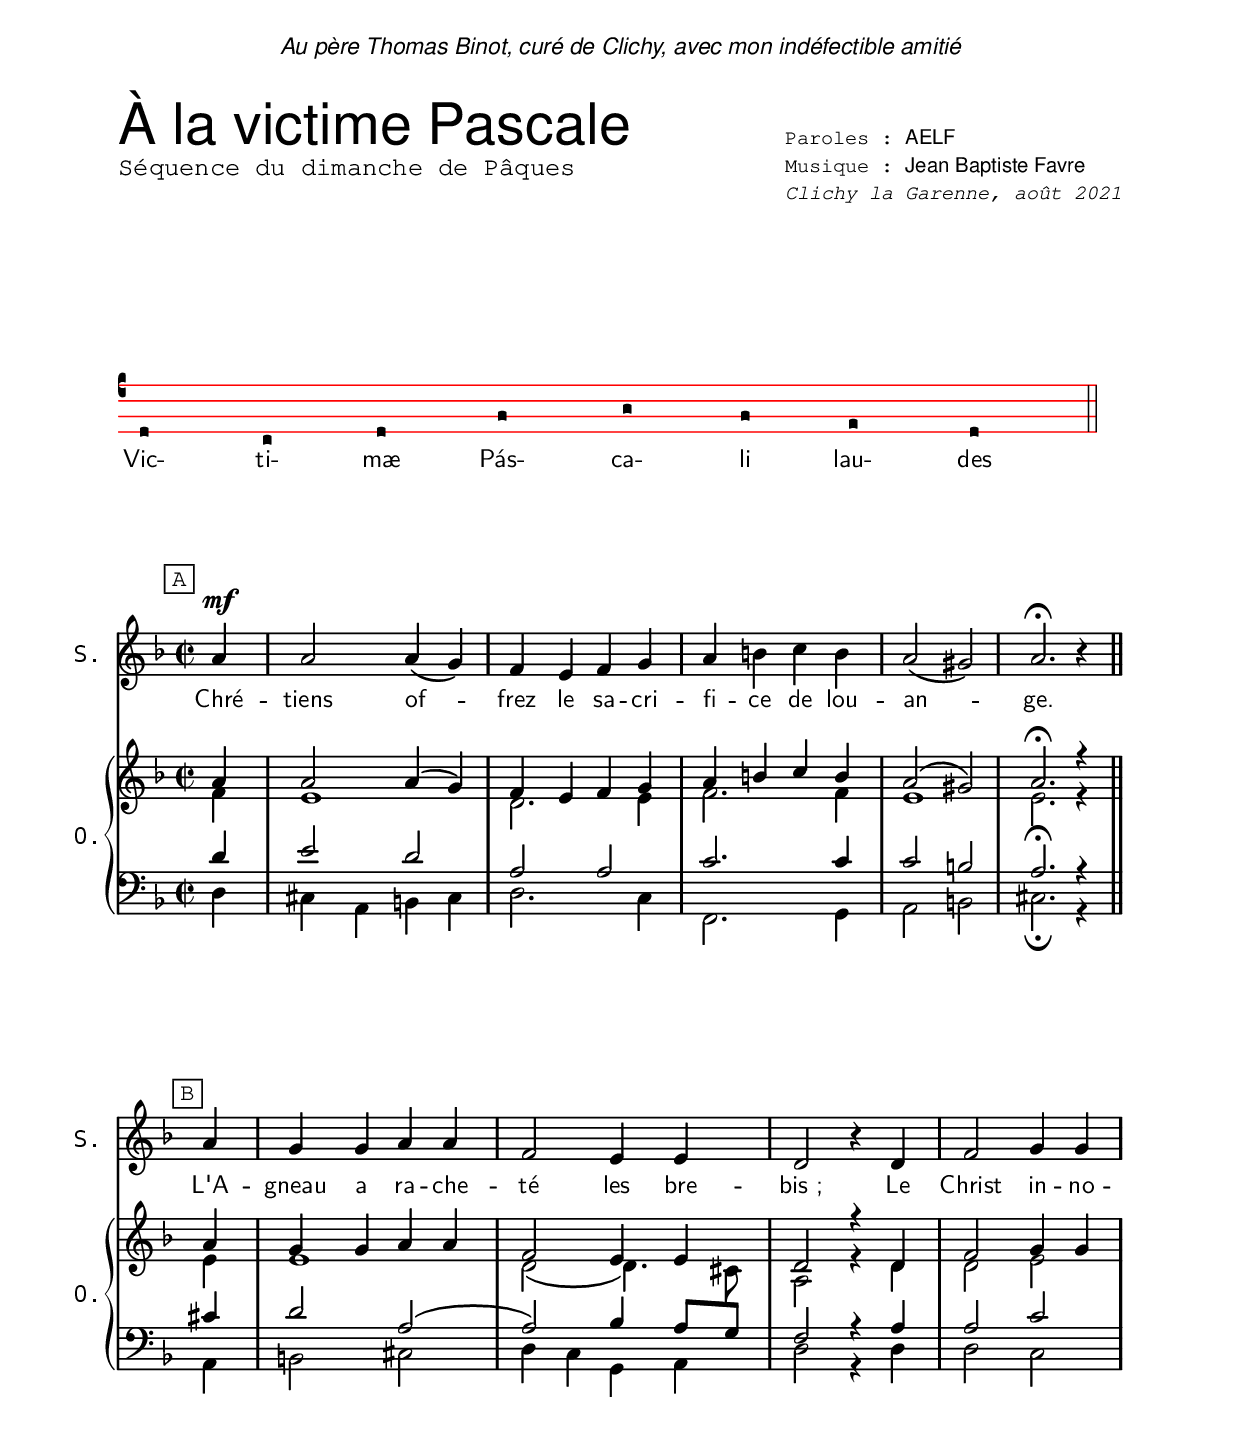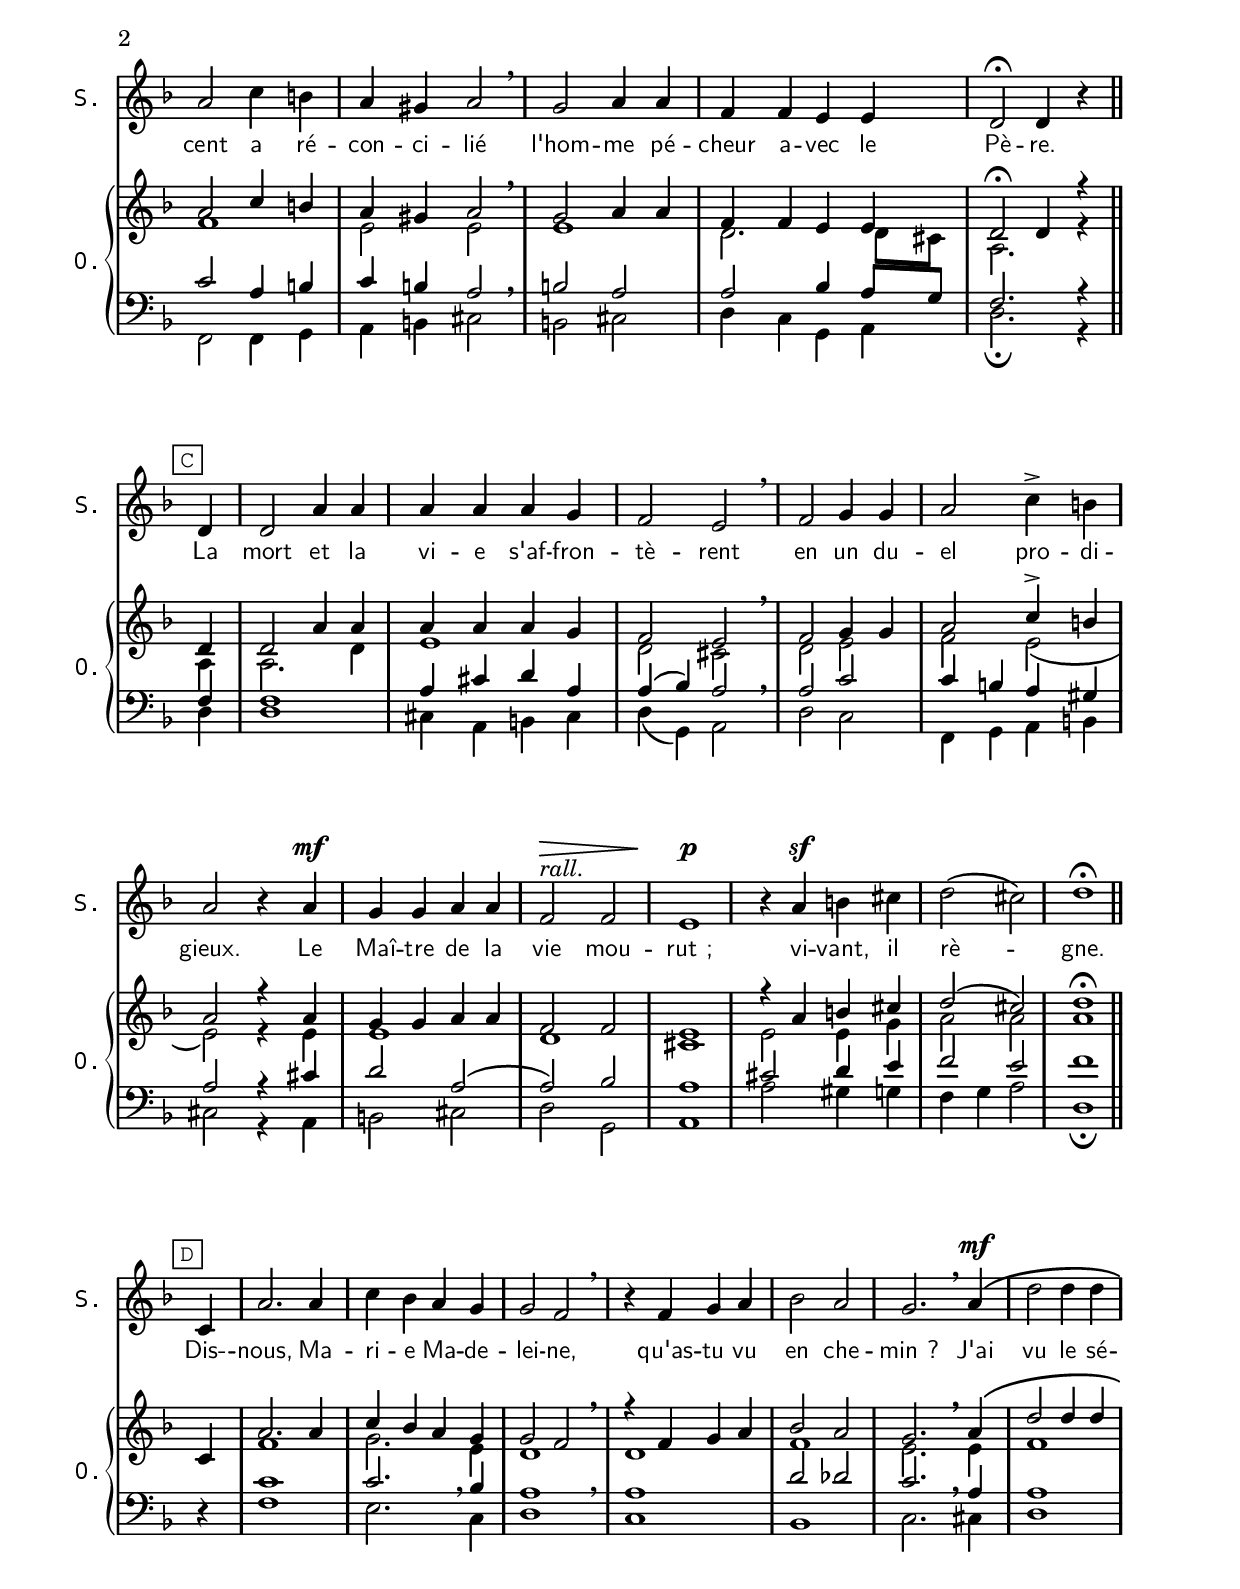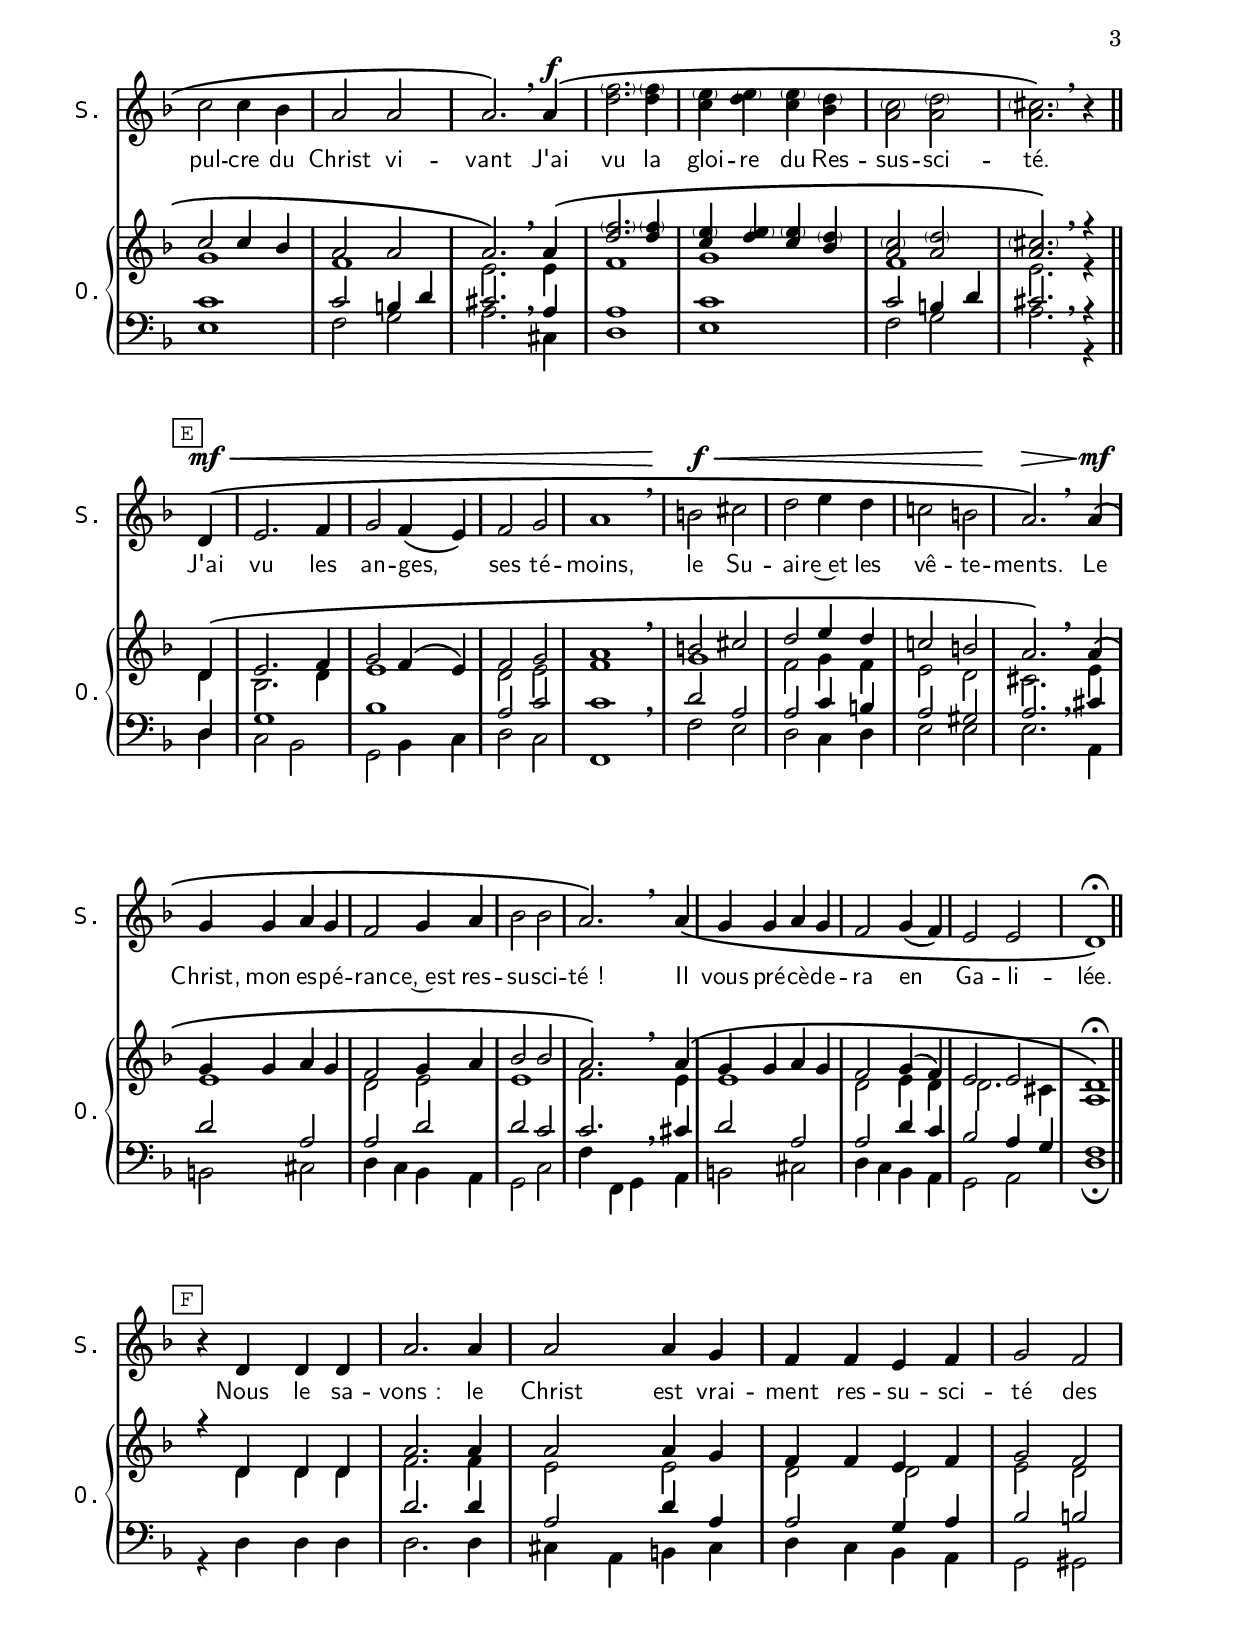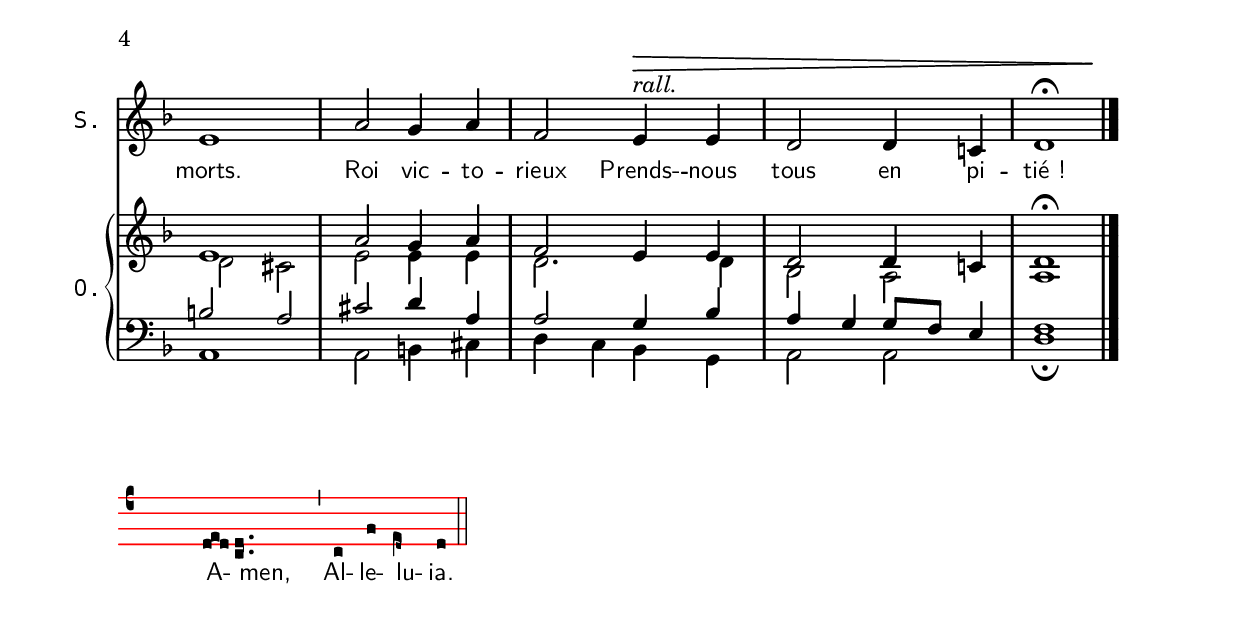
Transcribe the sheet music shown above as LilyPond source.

\version "2.22.0"
\language "english"
\include "gregorian.ly"
\include "../libs/commonFunctions.ily"

headers = \header {
  title = "À la victime Pascale"
  subtitle = "Séquence du dimanche de Pâques"
  composer = "Jean Baptiste Favre"
  poet = "AELF"
  subsubtitle = "Clichy la Garenne, août 2021"
  dedication = "Au père Thomas Binot, curé de Clichy, avec mon indéfectible amitié"
  }

cantusSolistMusic = {
  \clef "vaticana-do3"
  %\noBreak
  d c d f g f e d \finalis
  }
amenSolistMusic = {
  \clef "vaticana-do3"
  \[ d\melisma e d\melismaEnd \] \[ \augmentum c\melisma \pes \augmentum d\melismaEnd \] \divisioMinima c f \[ e\melisma \flexa \deminutum d\melismaEnd \] d \finalis
  }

%%%%%%%%%%%%%%%%%%%%%%%%%%
%%%%%     Répons     %%%%%
%%%%%%%%%%%%%%%%%%%%%%%%%%
solisteDynamics = {
  \key f \major \time 2/2
  \markCustom "A"
  \partial 4 s4\mf s1*5  \bar "||" \break % Chrétiens offrez…
  \markCustom "B"
  \partial 4 s4 s1*6
  s4 s2. s1*2  \bar "||" \break % L'Agneau…
  \markCustom "C"
  \partial 4 s4 s1*5 s2. s4\mf s1 s4-\markup{\italic rall.}\> s2. s2\!\p s2 s4 s4\sf s2 s1*2 \bar "||" \break % La mort et la vie…
  \markCustom "D"
  \partial 4 s4 s1*5 s2. s4\mf s1*3 s2. s4\f s1*4 \bar "||" \break % Dis-nous Marie Madeleine…
  \markCustom "E"
  \partial 4 s4\mf\< s1*4 s4\!\f\< s2. s1*2 s4\!\> s2\! s4\mf s1*8 \bar "||" \break % J'ai vu les anges
  \markCustom "F"
                s1*7 s2 s2-\markup{\italic rall.}\> s1 s2. s4\! \bar "|." \break % Nous le savons
  }

sopranosMusic = \relative c'' {
  \partial 4 a4 a2 a4 (g) f4 e f g a b c b a2 (gs) a2.\fermata r4 % Chrétiens offrez…

  \partial 4 a4 g g a a f2 e4 e d2 r4 % L'Agneau…
  d4 f2 g4 g a2 c4 b a4 gs a2 \breathe
  g2 %{ apaisé %} a4 a f f e e d2\fermata d4 r4

  \partial 4 d d2 a'4 a a4 a a4 g f2 e2 \breathe % La mort et la vie…
  f2 g4 g a2 c4-> b a2 r4
  a4 g g a a f2 f e1
  r4 %{ éclatant %} a4 b cs d2 (cs) d1\fermata

  \partial 4 %{ un peu plus allant %} c,4 a'2. a4 c bf a g g2 f2 \breathe % Dis-nous Marie Madeleine…
  r4 f4 g a bf2 a g2. \breathe
  %{ Si possible, voix de femme %} a4\( d2 d4 d c2 c4 bf a2 a a2.\) \breathe
  a4\( %{ Si possible, on prendra les notes supérieures entre parenthèse %} <d \parenthesize f>2. <d \parenthesize f>4 <c \parenthesize e> <d \parenthesize e> <c \parenthesize e> <bf \parenthesize d> <a \parenthesize c>2 <a \parenthesize d> <a \parenthesize cs>2.\) \breathe r4

  d,4\( e2. f4 g2 f4 (e) f2 g a1 \breathe % J'ai vu les Anges
  b2 cs d e4 d c!2 b a2.\) \breathe
  %{ intérieur et tendre %} a4\( g g a4 g f2 g4 a bf2 bf a2.\) \breathe
  a4\( g g a g f2 g4 (f) e2 e d1\)\fermata

  %{ sûr et confiant %} r4 d d4 d a'2. a4 a2 a4 g4 f f e f g2 f e1 % Nous le savons
  a2 g4 a f2
  %{ implorant %} e4 e d2 d4 c! d1\fermata
  }

altosMusic = \relative c' {
  \partial 4 f4 e1 d2. e4 f2. f4 e1 e2. r4 % Chrétiens offrez…

  \partial 4 e4 e1 d2 (d4.) cs8 a2 r4 % L'Agneau…
  d4 d2 e2 f1 e2 e2 \breathe
  e1 d2. d8 cs a2. r4

  \partial 4 a4 a2. d4 e1 d2 cs2 \breathe % La mort et la vie…
  d2 e f e2 (e) r4
  e4 e1 d1 cs1
  e2  e4 g a2 a2 a1

  \partial 4 s4 f1 g2. e4 d1 \breathe % Dis-nous Marie Madeleine…
  d1 f1 e2. \breathe
  e4 f1 g1 f1 e2. \breathe
  e4 f1 g1 f1 e2. \breathe r4

  \partial 4 d4 bf2. d4 e1 d2 e f1 \breathe % J'ai vu les anges
  g1 f2 g4 f e2 d cs2. \breathe
  e4 e1 d2 e2 e1 f2. \breathe
  e4 e1 d2 e4 d d2. cs4 a1

  s4 d4 d d f2. f4 e2 e d d e d d cs2 % Nous le savons
  e2 e4 e d2. d4 bf2 a a1
  }

tenorsMusic =  \relative c' {
  \partial 4 d4 e2 d2 a2 a2 c2. c4 c2 b a2. \fermata r4 % Chrétiens offrez…

  \partial 4 cs4 d2 a2 (a2) bf4 a8 g f2 r4 % L'Agneau…
  a4 a2 c2 c2 a4 b c4 b a2 \breathe
  b2 a a2 bf4 a8 g f2. r4

  \partial 4 f4 f1 a4 cs d a a4 (bf) a2 \breathe % La mort et la vie…
  a2 c c4 b a gs a2 r4 cs d2 a (a2) bf a1
  cs2 d4 e f2 e f1

  \partial 4 s4 c1 c2. \breathe  % Dis-nous Marie Madeleine…
  bf4 a1 a d2 df c2. \breathe
  a4 a1 c c2 b4 d cs2. \breathe
  a4 a1 c c2 b4 d cs2. \breathe r4

  \partial 4 d,4 g1 bf a2 c c1 \breathe % J'ai vu les anges
  d2 a a c4 b a2 gs a2. \breathe
  cs4 d2 a2 a2 d2 d2 c2 c2. \breathe
  cs4  d2 a a d4 c bf2 a4 g f1

  s1 d'2. d4 a2 d4 a a2 g4 a bf2 b b a2 % Nous le savons
  cs2 d4 a a2 g4 bf a g g8 f e4 f1
  }

bassesMusic =  \relative c {
  \partial 4 d4 cs a b cs d2. c4 f,2. g4 a2 b cs2. \fermata r4 % Chrétiens offrez…

  \partial 4 a4 b2 cs2 d4 c g a d2 r4 % L'Agneau…
  d4 d2 c f, f4 g a4 b cs2 \breathe
  b2 cs d4 c g a d2. \fermata r4

  \partial 4 d4 d1 cs4 a b cs d4 (g,) a2 \breathe % La mort et la vie…
  d2 c f,4 g a b cs2 r4
  a4 b2 cs d2 g, a1
  %a2 b4 cs d2 g,4 a d1 \fermata
  a'2 gs4 g f g a2 d,1 \fermata

  \partial 4 \oneVoice r4 \voiceTwo f1 e2. c4 d1 \breathe % Dis-nous Marie Madeleine…
  c bf1 c2. \breathe
  cs4 d1 e f2 g a2. \breathe
  cs,4 d1 e f2 g a2. \breathe r4

  \partial 4 d,4 c2 bf g bf4 c d2 c f,1 \breathe % J'ai vu les anges
  f'2 e d c4 d e2 e e2. \breathe
  a,4 b2 cs d4 c bf a g2 c f4 f, g \breathe
  a4 b2 cs d4 c bf a g2 a d1 \fermata

  r4 d4 d d d2. d4 cs a b cs d c bf a g2 gs a1 % Nous le savons
  a2 b4 cs d4 c bf g a2 a d1 \fermata
  }
Lyrics = \lyricmode {
  Chré -- tiens of -- frez le sa -- cri -- fi -- ce de lou -- an -- ge.

  L'A -- gneau a ra -- che -- té les bre -- bis&nbsp;;
  Le Christ in -- no -- cent a ré -- con -- ci -- lié
  l'hom -- me pé -- cheur a -- vec le Pè -- re.

  La mort et la vi -- e s'af -- fron -- tè -- rent
  en un du -- el pro -- di -- gieux.
  Le Maî -- tre de la vie mou -- rut&nbsp;; vi -- vant, il rè -- gne.

  Dis- -- nous, Ma -- ri -- e Ma -- de -- lei -- ne,
  qu'as -- tu vu en che -- min&nbsp;?
  J'ai vu le sé -- pul -- cre du Christ vi -- vant
  J'ai vu la gloi -- re du Res -- sus -- sci -- té.

  J'ai vu les an -- ges, ses té -- moins,
  le Su -- ai -- re~et les vê -- te -- ments.
  Le Christ, mon es -- pé -- ran -- ce,~est res -- su -- sci -- té&nbsp;!
  Il vous pré -- cè -- de -- ra en Ga -- li -- lée.

  Nous le sa -- vons&nbsp;: le Christ
  est vrai -- ment res -- su -- sci -- té des morts.

  Roi vic -- to -- rieux
  Prends- -- nous tous en pi -- tié&nbsp;!
  }

%%%%%%%%%%%%%%%%%%%%%%%%%%%%%%%%%%%%%%%%%%%%
%%%%%          DRAW PARTITION          %%%%%
%%%%%%%%%%%%%%%%%%%%%%%%%%%%%%%%%%%%%%%%%%%%
scoreHeaders = \headers
scorePaper = \paper {
    left-margin = 2\cm
    right-margin = 2\cm
    bottom-margin = 0.5\cm
    two-sided = ##f
    oddFooterMarkup = {}
    #(include-special-characters)

    markup-system-spacing = #'((basic-distance . 30)
      (minimum-distance . 30)
       (padding . 4)
       (stretchability . 5))
    system-system-spacing = #'((basic-distance . 12)
       (minimum-distance . 5)
       (padding . 1)
       (stretchability . 10))
    scoreTitleMarkup = \markup {
      \column {
        \fill-line { \italic \sans \fromproperty #'header:dedication }
        \vspace #1
        \columns {
          \fill-line {
            \column {
              \line {
                \left-column {
                  \fontsize #8 \sans \fromproperty #'header:title
                  \fontsize #1 \typewriter \fromproperty #'header:subtitle
                }
              }
            }
            \column {
              \line {
                \fontsize #-1
                \left-column {
                  \line { \concat { \typewriter "Paroles&nbsp;:&nbsp;" \sans \fromproperty #'header:poet \bold " " } }
                  \line { \concat { \typewriter "Musique&nbsp;:&nbsp;" \sans \fromproperty #'header:composer \bold " " } }
                  \typewriter \italic \fromproperty #'header:subsubtitle
                }
              }
            }
          }
        }
      }
    }
  }
AllScoreLayout = \layout {
      ragged-last = ##t
      \override LyricText #'font-name = #"Latin Modern Sans"
      \override Score.RehearsalMark.font-family = #'typewriter
      \context {
          \Staff
          \RemoveEmptyStaves
          \override InstrumentName #'font-name = #"Monospace Regular"
      }
      \context {
          \PianoStaff
          \RemoveEmptyStaves
          \override InstrumentName #'font-name = #"Monospace Regular"
      }
      \context {
          \ChoirStaff
          \RemoveEmptyStaves
          \override InstrumentName #'font-name = #"Monospace Regular"
      }
  }
%%%%%%%%%%%%%%%%%%%%%%%%%%%%%%%%%%%%%%%%%%%%%%%%%%%%%%%%%%%%%%%%%%%
%%%%%%%%%%%%%%%%%%%          Antienne          %%%%%%%%%%%%%%%%%%%%
%%%%%%%%%%%%%%%%%%%%%%%%%%%%%%%%%%%%%%%%%%%%%%%%%%%%%%%%%%%%%%%%%%%

\bookpart { % Stance
  \scorePaper
  \score {
    { % Partition Stance
      <<
        \new VaticanaVoice = "cantus" {
          \magnifyStaff #(magstep 3.5)
          \cantusSolistMusic
          \break
        }
        \new Lyrics \lyricsto "cantus" {
          Vic- ti- mæ Pás- ca- li lau- des
        }
      >>
      <<
        \new ChoirStaff = "solistStaff" \with {
          instrumentName = "Soliste"
          shortInstrumentName = "S."
          \override VerticalAxisGroup.staff-staff-spacing.basic-distance =
            #'(('basic-distance  . 5)
               (minimum-distance . 3)
               (padding . 1)
               (stretchability . 0))
        }
        <<
          \new Dynamics = "solistDynamics" { \solisteDynamics }
          \new Voice = "soliste" { \key f \major \time 2/2 \oneVoice \sopranosMusic }
          \new Lyrics \lyricsto "soliste" { \Lyrics }
        >>
        \new PianoStaff = "PianoStaff" \with {
          \override VerticalAxisGroup.staff-staff-spacing.basic-distance =
            #'(('basic-distance  . 5)
               (minimum-distance . 3)
               (padding . 1)
               (stretchability . 0))
          instrumentName = "Orgue"
          shortInstrumentName = "O."
        }
        <<
          \new Staff = "highStaff"
          <<
            \clef "treble"
            \new Voice = "soprano" { \key f \major \time 2/2 \voiceOne \sopranosMusic }
            \new Voice = "alto" { \key f \major \time 2/2 \voiceTwo \altosMusic }
          >>
          \new Staff  = "lowStaff"
          <<
            \clef "bass"
            \new Voice = "tenor" { \key f \major \time 2/2 \voiceOne \tenorsMusic }
            \new Voice = "bass" { \key f \major \time 2/2 \voiceTwo \bassesMusic }
          >>
        >>
      >>
      <<
        \new VaticanaVoice = "cantus" {
          \magnifyStaff #(magstep 3.5)
          \amenSolistMusic
        }
        \new Lyrics \lyricsto "cantus" {
          A- men, Al- le- lu- ia.
        }
      >>
    }
    \AllScoreLayout
    \scoreHeaders
  }
}